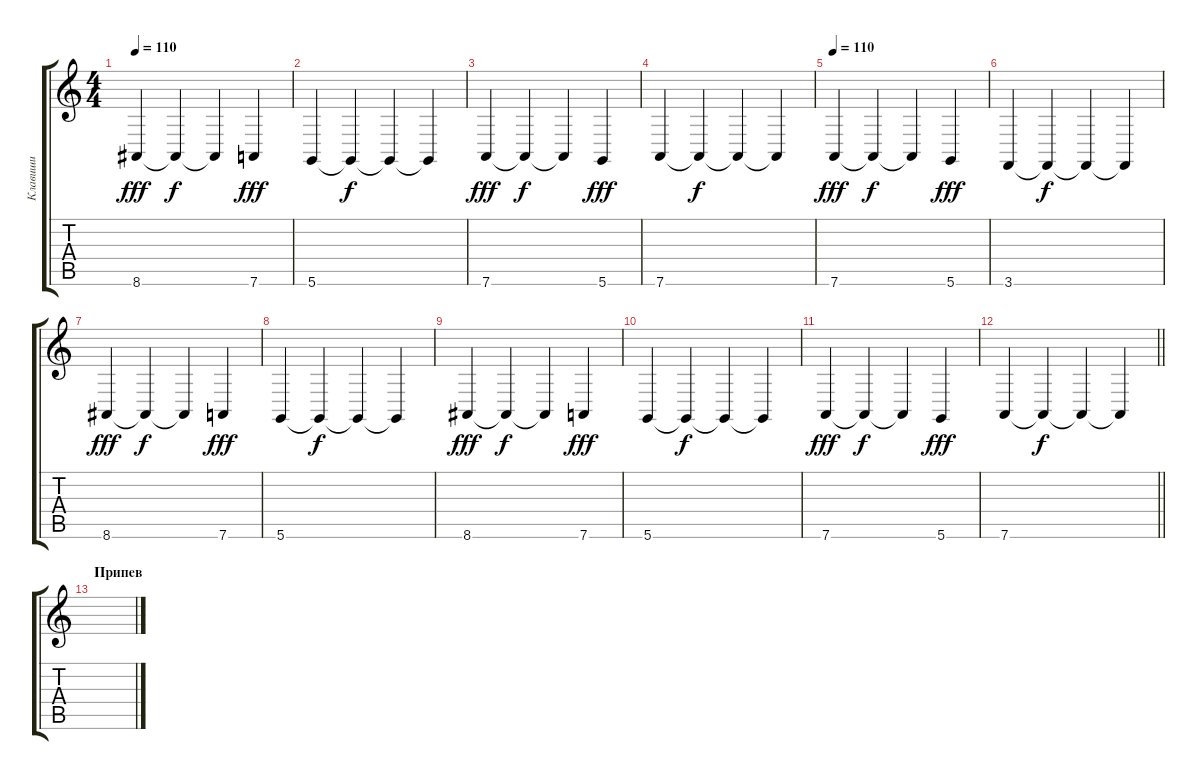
\track ("Клавиши" "Клавиши") {instrument fx3crystal}
\staff {score tabs}
\tuning (E4 B3 G3 D3 A2 D2) {hide}
\ts (4 4)
\tempo 110
\clef g2
\ks c
8.6.4{dy fff} 8.6{t}.4{dy f} 8.6{t}.4 7.6.4{dy fff} |
5.6.4 5.6{t}.4{dy f} 5.6{t}.4 5.6{t}.4 |
7.6.4{dy fff} 7.6{t}.4{dy f} 7.6{t}.4 5.6.4{dy fff} |
7.6.4 7.6{t}.4{dy f} 7.6{t}.4 7.6{t}.4 |
\tempo 110
7.6.4{dy fff instrument fx4atmosphere} 7.6{t}.4{dy f} 7.6{t}.4 5.6.4{dy fff} |
3.6.4 3.6{t}.4{dy f} 3.6{t}.4 3.6{t}.4 |
8.6.4{dy fff} 8.6{t}.4{dy f} 8.6{t}.4 7.6.4{dy fff} |
5.6.4 5.6{t}.4{dy f} 5.6{t}.4 5.6{t}.4 |
8.6.4{dy fff} 8.6{t}.4{dy f} 8.6{t}.4 7.6.4{dy fff} |
5.6.4 5.6{t}.4{dy f} 5.6{t}.4 5.6{t}.4 |
7.6.4{dy fff} 7.6{t}.4{dy f} 7.6{t}.4 5.6.4{dy fff} |
\barLineRight lightlight
7.6.4 7.6{t}.4{dy f} 7.6{t}.4 7.6{t}.4 |
\section ("" "Припев")
